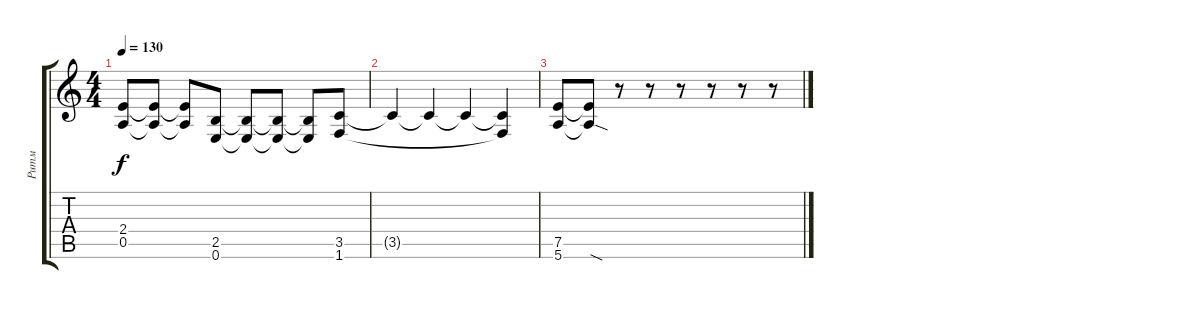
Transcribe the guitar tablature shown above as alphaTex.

\track ("Ритм" "Ритм") {instrument distortionguitar}
\staff {score tabs}
\tuning (E4 B3 G3 D3 A2 E2) {hide}
\ts (4 4)
\tempo 130
\clef g2
\ks c
(2.4 0.5).8{dy f} (2.4{t} 0.5{t}).8 (2.4{t} 0.5{t}).8 (2.5 0.6).8 (2.5{t} 0.6{t}).8 (2.5{t} 0.6{t}).8 (2.5{t} 0.6{t}).8 (3.5 1.6).8 |
3.5{t}.4 3.5{t}.4 3.5{t}.4 (3.5{t} 1.6{t}).4 |
(7.5 5.6).8 (7.5{t} 5.6{sod t}).8 r.8 r.8 r.8 r.8 r.8 r.8
